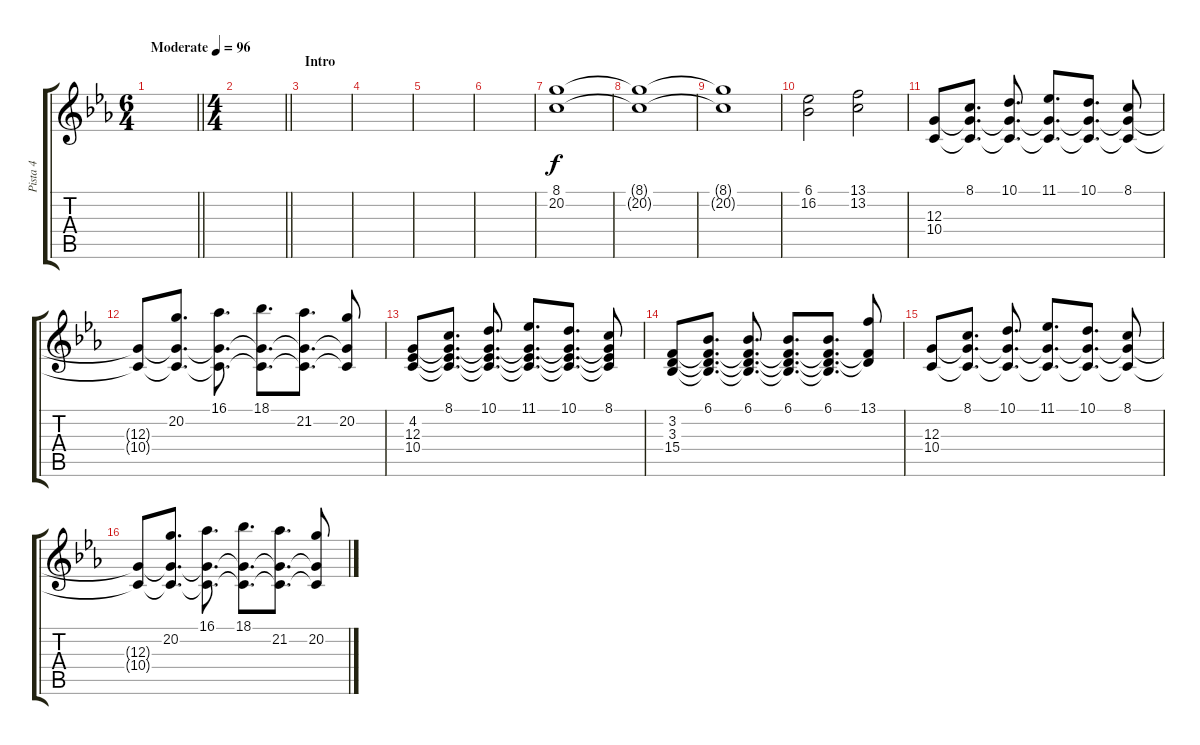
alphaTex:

\track ("Pista 4" "Pista 4") {instrument stringensemble1}
\staff {score tabs}
\tuning (E4 B3 G3 D3 A2 E2) {hide}
\ts (6 4)
\tempo (96 "Moderate")
\clef g2
\barLineRight lightlight
\ks eb
|
\ts (4 4)
\barLineRight lightlight
|
\section ("" "Intro")
|
|
|
|
(8.1 20.2).1 |
(8.1{t} 20.2{t}).1 |
(8.1{t} 20.2{t}).1 |
(6.1 16.2).2 (13.1 13.2).2 |
(12.3 10.4).8 (8.1 12.3{t} 10.4{t}).8{d} (10.1 12.3{t} 10.4{t}).8{d} (11.1 12.3{t} 10.4{t}).8{d} (10.1 12.3{t} 10.4{t}).8{d} (8.1 12.3{t} 10.4{t}).8 |
(12.3{t} 10.4{t}).8 (20.2 12.3{t} 10.4{t}).8{d} (16.1 12.3{t} 10.4{t}).8{d} (18.1 12.3{t} 10.4{t}).8{d} (21.2 12.3{t} 10.4{t}).8{d} (20.2 12.3{t} 10.4{t}).8 |
(4.2 12.3 10.4).8 (8.1 4.2{t} 12.3{t} 10.4{t}).8{d} (10.1 4.2{t} 12.3{t} 10.4{t}).8{d} (11.1 4.2{t} 12.3{t} 10.4{t}).8{d} (10.1 4.2{t} 12.3{t} 10.4{t}).8{d} (8.1 4.2{t} 12.3{t} 10.4{t}).8 |
(3.2 3.3 15.4).8 (6.1 3.2{t} 3.3{t} 15.4{t}).8{d} (6.1 3.2{t} 3.3{t} 15.4{t}).8{d} (6.1 3.2{t} 3.3{t} 15.4{t}).8{d} (6.1 3.2{t} 3.3{t} 15.4{t}).8{d} (13.1 3.2{t} 15.4{t}).8 |
(12.3 10.4).8 (8.1 12.3{t} 10.4{t}).8{d} (10.1 12.3{t} 10.4{t}).8{d} (11.1 12.3{t} 10.4{t}).8{d} (10.1 12.3{t} 10.4{t}).8{d} (8.1 12.3{t} 10.4{t}).8 |
(12.3{t} 10.4{t}).8 (20.2 12.3{t} 10.4{t}).8{d} (16.1 12.3{t} 10.4{t}).8{d} (18.1 12.3{t} 10.4{t}).8{d} (21.2 12.3{t} 10.4{t}).8{d} (20.2 12.3{t} 10.4{t}).8
